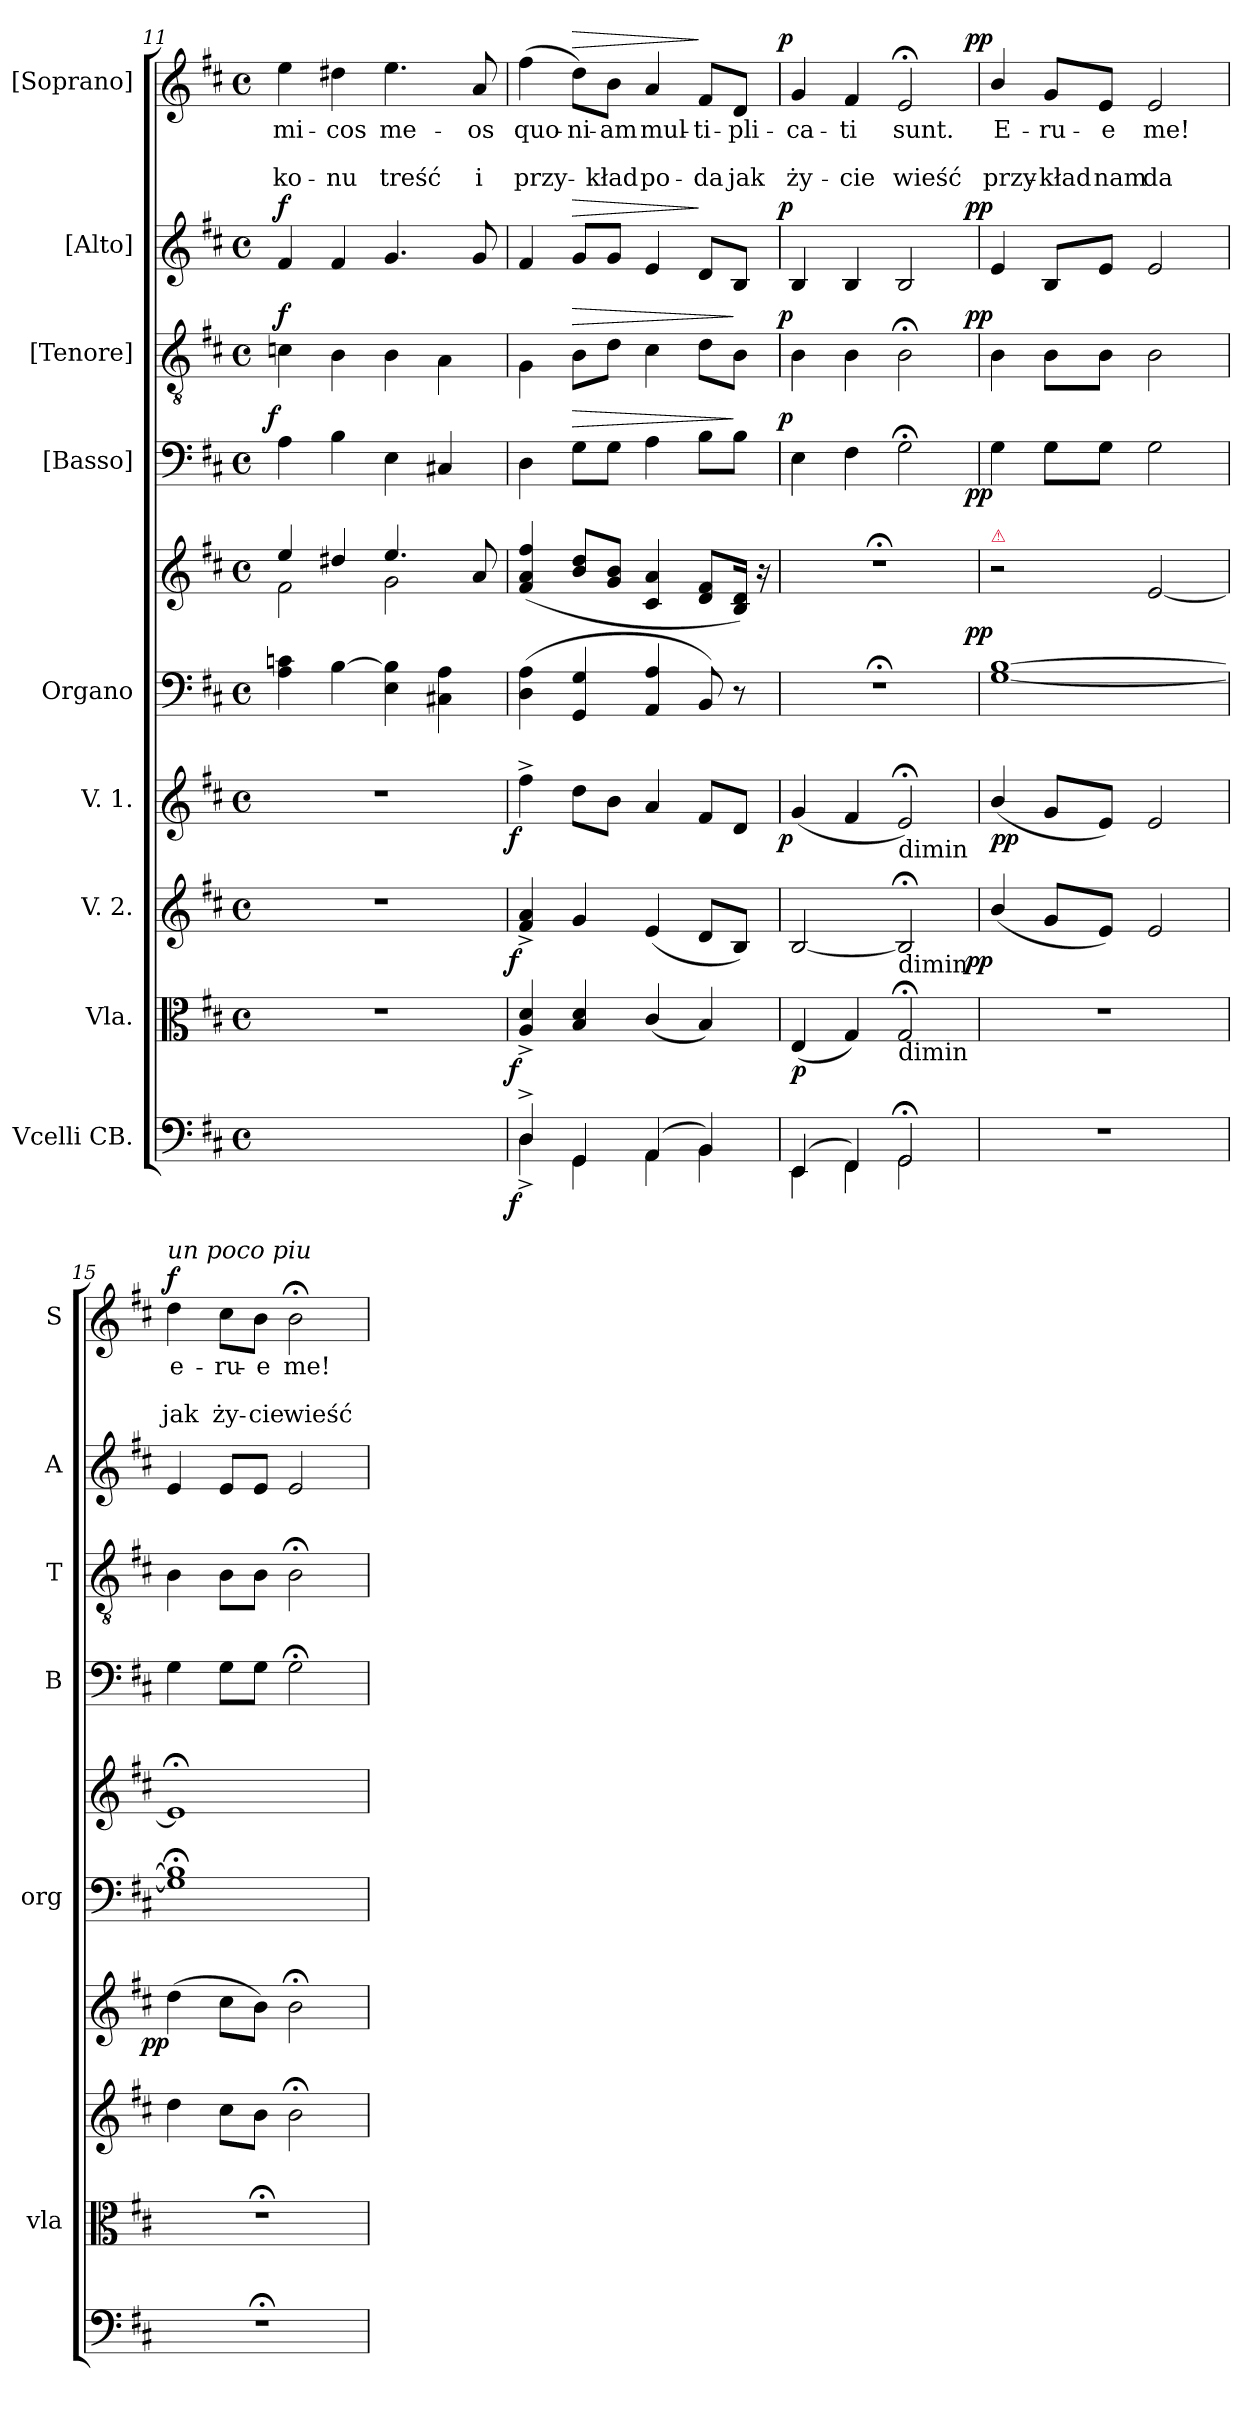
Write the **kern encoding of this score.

**kern	**dynam	**kern	**dynam	**kern	**dynam	**kern	**dynam	**kern	**kern	**dynam	**kern	**dynam	**kern	**dynam	**kern	**dynam	**kern	**text	**text	**text	**dynam
*part9	*part9	*part8	*part8	*part7	*part7	*part6	*part6	*part5	*part5	*part5	*part4	*part4	*part3	*part3	*part2	*part2	*part1	*part1	*part1	*part1	*part1
*staff10	*staff10	*staff9	*staff9	*staff8	*staff8	*staff7	*staff7	*staff6	*staff5	*staff5/6	*staff4	*staff4	*staff3	*staff3	*staff2	*staff2	*staff1	*staff1	*staff1	*staff1	*staff1
*I"Vcelli CB.	*	*I"Vla.	*	*I"V. 2.	*	*I"V. 1.	*	*I"Organo	*	*	*I"[Basso]	*	*I"[Tenore]	*	*I"[Alto]	*	*I"[Soprano]	*	*	*	*
*	*	*I'vla	*	*	*	*	*	*I'org	*	*	*I'B	*	*I'T	*	*I'A	*	*I'S	*	*	*	*
*clefF4	*	*clefC3	*	*clefG2	*	*clefG2	*	*clefF4	*clefG2	*	*clefF4	*	*clefGv2	*	*clefG2	*	*clefG2	*	*	*	*
*k[f#c#]	*	*k[f#c#]	*	*k[f#c#]	*	*k[f#c#]	*	*k[f#c#]	*k[f#c#]	*	*k[f#c#]	*	*k[f#c#]	*	*k[f#c#]	*	*k[f#c#]	*	*	*	*
*b:	*	*b:	*	*b:	*	*b:	*	*b:	*b:	*	*b:	*	*b:	*	*b:	*	*b:	*	*	*	*
*M4/4	*	*M4/4	*	*M4/4	*	*M4/4	*	*M4/4	*M4/4	*	*M4/4	*	*M4/4	*	*M4/4	*	*M4/4	*	*	*	*
*met(c)	*	*met(c)	*	*met(c)	*	*met(c)	*	*met(c)	*met(c)	*	*met(c)	*	*met(c)	*	*met(c)	*	*met(c)	*	*	*	*
=11	=11	=11	=11	=11	=11	=11	=11	=11	=11	=11	=11	=11	=11	=11	=11	=11	=11	=11	=11	=11	=11
*	*	*	*	*	*	*	*	*	*^	*	*	*	*	*	*	*	*	*	*	*	*
!	!	!	!	!	!	!	!	!	!	!	!	!	!LO:DY:a:rj	!	!LO:DY:a	!	!LO:DY:a	!	!	!	!	!
1ryy	.	1r	.	1r	.	1r	.	4A\ 4cn\	4ee/	2f#\	.	4A\	f	4cn\	f	4f#/	f	4ee\	-mi-	.	-ko-	.
.	.	.	.	.	.	.	.	[4B\	4dd#X/	.	.	4B\	.	4B\	.	4f#/	.	4dd#X\	-cos	.	-nu	.
.	.	.	.	.	.	.	.	4E\ 4B]\	4.ee/	2g\	.	4E\	.	4B\	.	4.g/	.	4.ee\	me-	.	treść	.
.	.	.	.	.	.	.	.	4C#X\ 4A\	.	.	.	4C#X/	.	4A\	.	.	.	.	.	.	.	.
.	.	.	.	.	.	.	.	.	8a/	.	.	.	.	.	.	8g/	.	8a/	-os	.	i	.
*	*	*	*	*	*	*	*	*	*v	*v	*	*	*	*	*	*	*	*	*	*	*	*
=12	=12	=12	=12	=12	=12	=12	=12	=12	=12	=12	=12	=12	=12	=12	=12	=12	=12	=12	=12	=12	=12
*^	*	*	*	*	*	*	*	*	*	*	*	*	*	*	*	*	*	*	*	*	*
!	!	!LO:DY:b:rj	!	!LO:DY:b:rj	!	!LO:DY:b:rj	!	!LO:DY:b:rj	!	!	!	!	!	!	!	!	!	!	!	!	!	!
4D^>/	4D^\	f	4A^</ 4d^</	f	4f#^</ 4a^</	f	4ff#^>\	f	(>4D\ 4A\	(>4f#/ 4a/ 4ff#/	.	4D\	.	4G\	.	4f#/	.	(>4ff#\	quo-	.	przy-	.
!	!	!	!	!	!	!	!	!	!	!	!	!	!LO:HP:a	!	!LO:HP:a	!	!LO:HP:a	!	!	!	!	!LO:HP:a
4GG/	4GG\	.	4B/ 4d/	.	4g/	.	8dd\L	.	4GG/ 4G/	8b/ 8dd/L	.	8G\L	>	8B\L	>	8g/L	>	8dd\L)	-ni-	.	.	>
.	.	.	.	.	.	.	8b\J	.	.	8g/ 8b/J	.	8G\J	.	8d\J	.	8g/J	.	8b\J	-am	.	-kład	.
(>4AA/	4AA\	.	(<4c#/	.	(<4e/	.	4a/	.	4AA/ 4A/	4c#/ 4a/	.	4A\	.	4c#\	.	4e/	.	4a/	mul-	.	po-	.
4BB/)	4BB\	.	4B/)	.	8d/L	.	8f#/L	.	8BB/)	8d/ 8f#/L	.	8B\L	.	8d\L	.	8d/L	]	8f#/L	-ti-	.	-da	]
.	.	.	.	.	8B/J)	.	8d/J	.	8r	16B/ 16d/Jk)	.	8B\J	]	8B\J	]	8B/J	.	8d/J	-pli-	.	jak	.
.	.	.	.	.	.	.	.	.	.	16r	.	.	.	.	.	.	.	.	.	.	.	.
=13	=13	=13	=13	=13	=13	=13	=13	=13	=13	=13	=13	=13	=13	=13	=13	=13	=13	=13	=13	=13	=13	=13
!	!	!	!	!LO:DY:b	!	!	!	!LO:DY:b:rj	!	!	!	!	!LO:DY:a:rj	!	!LO:DY:a:rj	!	!LO:DY:a:rj	!	!	!	!	!LO:DY:a:rj
(>4EE/	4EE\	.	(<4E/	p	[2B/	.	(<4g/	p	1r;<	1r;<	.	4E\	p	4B\	p	4B/	p	4g/	-ca-	.	ży-	p
4FF#/)	4FF#\	.	4G/)	.	.	.	4f#/	.	.	.	.	4F#\	.	4B\	.	4B/	.	4f#/	-ti	.	-cie	.
!	!	!	!	!	!	!	!LO:TX:b:t=dimin	!	!	!	!	!	!	!	!	!	!	!	!	!	!	!
!	!	!	!	!	!LO:TX:b:t=dimin	!	!	!	!	!	!	!	!	!	!	!	!	!	!	!	!	!
!	!	!	!LO:TX:b:t=dimin	!	!	!	!	!	!	!	!	!	!	!	!	!	!	!	!	!	!	!
2GG;</	2GG\	.	2G;</	.	2B;</]	.	2e;</)	.	.	.	.	2G;<\	.	2B;<\	.	2B/	.	2e;</	sunt.	.	wieść	.
=14	=14	=14	=14	=14	=14	=14	=14	=14	=14	=14	=14	=14	=14	=14	=14	=14	=14	=14	=14	=14	=14	=14
!	!	!	!	!	!	!	!	!	!	!LO:TX:a:color=crimson:t=⚠	!	!	!	!	!	!	!	!	!	!	!	!
!	!	!	!	!	!	!LO:DY:b:rj	!	!	!	!	!LO:DY:rj	!	!LO:DY:b:rj	!	!LO:DY:a:rj	!	!LO:DY:a:rj	!	!	!	!	!LO:DY:a:rj
*v	*v	*	*	*	*	*	*	*	*	*	*	*	*	*	*	*	*	*	*	*	*	*
1r	.	1r	.	(<4b/	pp	(4b/	pp	[1G [1B	2r	pp.	4G\	pp	4B\	pp.	4e/	pp.	4b/	E-	.	przy-	pp
.	.	.	.	8g/L	.	8g/L	.	.	.	.	8G\L	.	8B\L	.	8B/L	.	8g/L	-ru-	.	-kład	.
.	.	.	.	8e/J)	.	8e/J)	.	.	.	.	8G\J	.	8B\J	.	8e/J	.	8e/J	-e	.	nam	.
.	.	.	.	2e/	.	2e/	.	.	[2e/	.	2G\	.	2B\	.	2e/	.	2e/	me!	.	da	.
=15	=15	=15	=15	=15	=15	=15	=15	=15	=15	=15	=15	=15	=15	=15	=15	=15	=15	=15	=15	=15	=15
!	!	!	!	!	!	!	!	!	!	!	!	!	!	!	!	!	!LO:TX:a:i:t=un poco piu	!	!	!	!
!	!	!	!	!	!	!	!LO:DY:b:rj	!	!	!	!	!	!	!	!	!	!	!	!	!	!LO:DY:a
1r;<	.	1r;<	.	4dd\	.	(>4dd\	pp.	1G];< 1B];<	1e;<]	.	4G\	.	4B\	.	4e/	.	4dd\	e-	.	jak	f
.	.	.	.	8cc#\L	.	8cc#\L	.	.	.	.	8G\L	.	8B\L	.	8e/L	.	8cc#\L	-ru-	.	ży-	.
.	.	.	.	8b\J	.	8b\J)	.	.	.	.	8G\J	.	8B\J	.	8e/J	.	8b\J	-e	.	-cie	.
.	.	.	.	2b;<\	.	2b;<\	.	.	.	.	2G;<\	.	2B;<\	.	2e/	.	2b;<\	me!	.	wieść	.
=	=	=	=	=	=	=	=	=	=	=	=	=	=	=	=	=	=	=	=	=	=
*-	*-	*-	*-	*-	*-	*-	*-	*-	*-	*-	*-	*-	*-	*-	*-	*-	*-	*-	*-	*-	*-
